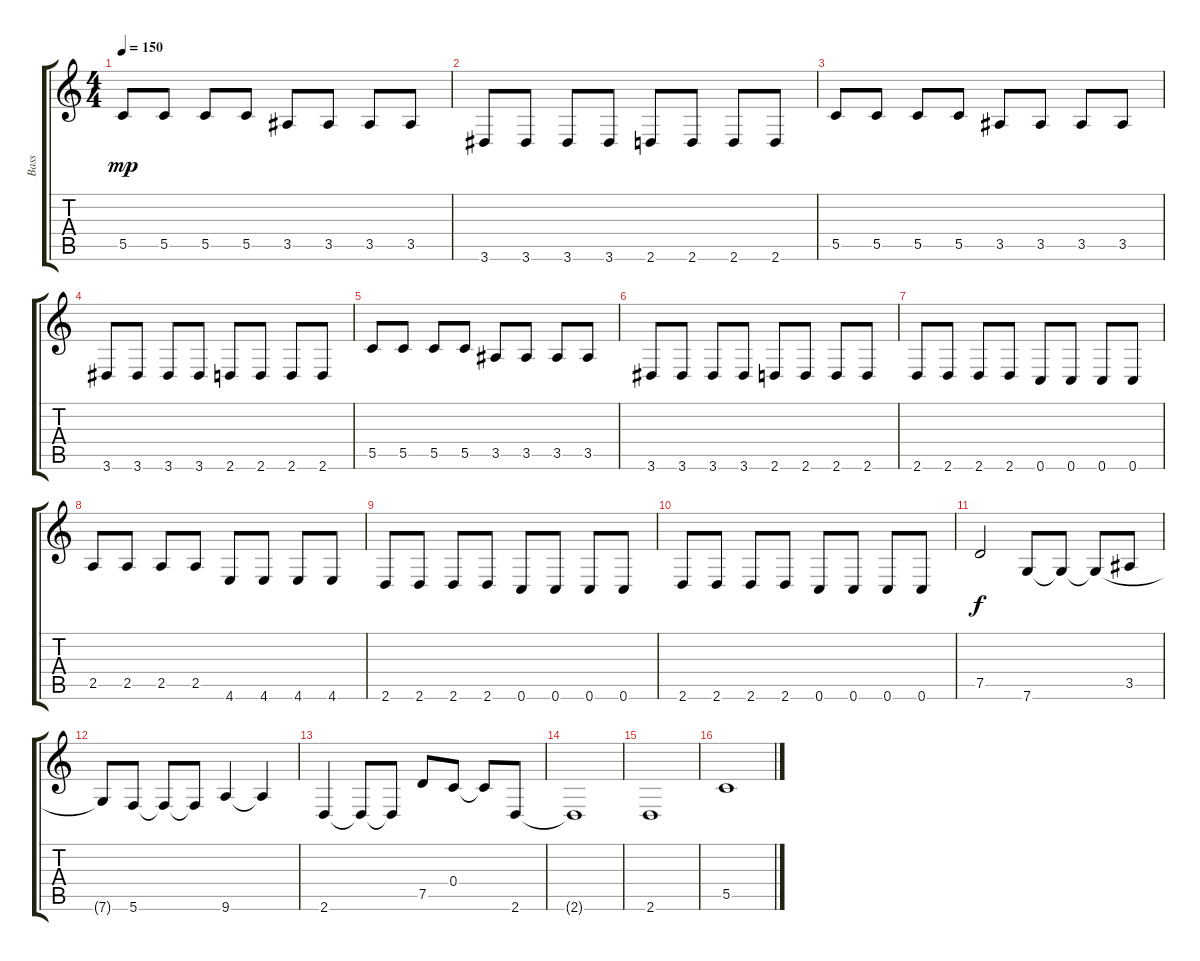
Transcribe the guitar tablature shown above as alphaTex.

\track ("Bass" "Bass") {instrument acousticguitarsteel}
\staff {score tabs}
\tuning (D4 A3 F3 C3 G2 C2) {hide}
\ts (4 4)
\tempo 150
\clef g2
\ks c
5.5.8{dy mp} 5.5.8 5.5.8 5.5.8 3.5.8 3.5.8 3.5.8 3.5.8 |
3.6.8 3.6.8 3.6.8 3.6.8 2.6.8 2.6.8 2.6.8 2.6.8 |
5.5.8 5.5.8 5.5.8 5.5.8 3.5.8 3.5.8 3.5.8 3.5.8 |
3.6.8 3.6.8 3.6.8 3.6.8 2.6.8 2.6.8 2.6.8 2.6.8 |
5.5.8 5.5.8 5.5.8 5.5.8 3.5.8 3.5.8 3.5.8 3.5.8 |
3.6.8 3.6.8 3.6.8 3.6.8 2.6.8 2.6.8 2.6.8 2.6.8 |
2.6.8 2.6.8 2.6.8 2.6.8 0.6.8 0.6.8 0.6.8 0.6.8 |
2.5.8 2.5.8 2.5.8 2.5.8 4.6.8 4.6.8 4.6.8 4.6.8 |
2.6.8 2.6.8 2.6.8 2.6.8 0.6.8 0.6.8 0.6.8 0.6.8 |
2.6.8 2.6.8 2.6.8 2.6.8 0.6.8 0.6.8 0.6.8 0.6.8 |
7.5.2{dy f} 7.6.8 7.6{t}.8 7.6{t}.8 3.5.8 |
7.6{t}.8 5.6.8 5.6{t}.8 5.6{t}.8 9.6.4 9.6{t}.4 |
2.6.4 2.6{t}.8 2.6{t}.8 7.5.8 0.4.8 0.4{t}.8 2.6.8 |
2.6{t}.1 |
2.6.1 |
5.5.1
